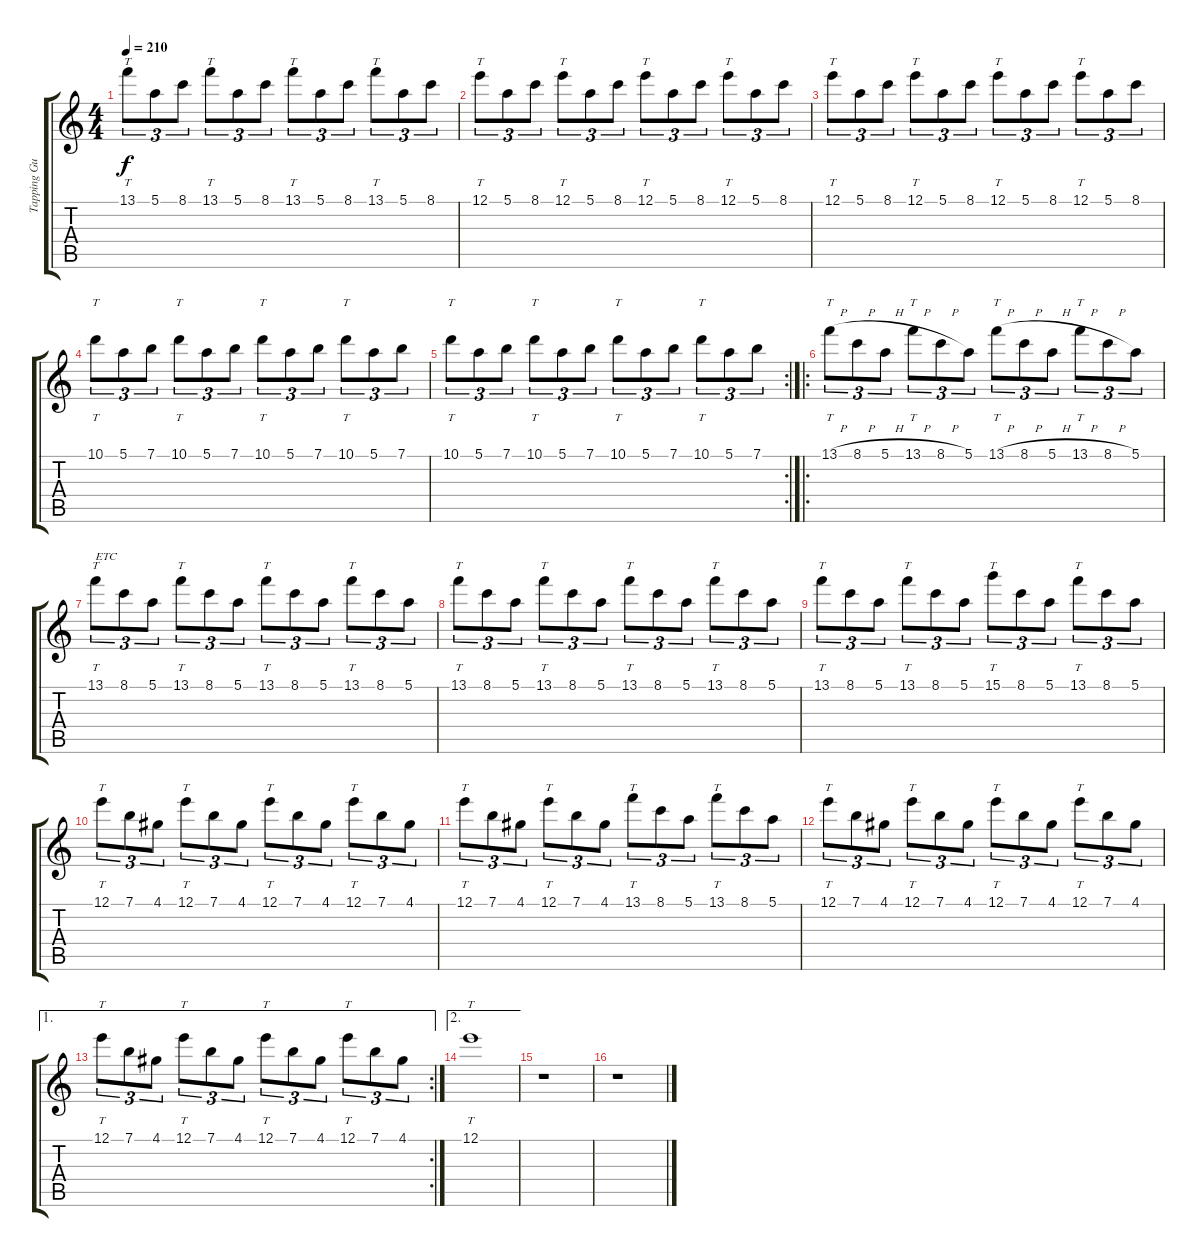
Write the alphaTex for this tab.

\track ("Tapping Guitar" "Tapping Gu") {instrument overdrivenguitar}
\staff {score tabs}
\tuning (E4 B3 G3 D3 A2 E2) {hide}
\ts (4 4)
\tempo 210
\clef g2
\ks c
13.1.8{tt tu (3 2) dy f} 5.1.8{tu (3 2)} 8.1.8{tu (3 2)} 13.1.8{tt tu (3 2)} 5.1.8{tu (3 2)} 8.1.8{tu (3 2)} 13.1.8{tt tu (3 2)} 5.1.8{tu (3 2)} 8.1.8{tu (3 2)} 13.1.8{tt tu (3 2)} 5.1.8{tu (3 2)} 8.1.8{tu (3 2)} |
12.1.8{tt tu (3 2)} 5.1.8{tu (3 2)} 8.1.8{tu (3 2)} 12.1.8{tt tu (3 2)} 5.1.8{tu (3 2)} 8.1.8{tu (3 2)} 12.1.8{tt tu (3 2)} 5.1.8{tu (3 2)} 8.1.8{tu (3 2)} 12.1.8{tt tu (3 2)} 5.1.8{tu (3 2)} 8.1.8{tu (3 2)} |
12.1.8{tt tu (3 2)} 5.1.8{tu (3 2)} 8.1.8{tu (3 2)} 12.1.8{tt tu (3 2)} 5.1.8{tu (3 2)} 8.1.8{tu (3 2)} 12.1.8{tt tu (3 2)} 5.1.8{tu (3 2)} 8.1.8{tu (3 2)} 12.1.8{tt tu (3 2)} 5.1.8{tu (3 2)} 8.1.8{tu (3 2)} |
10.1.8{tt tu (3 2)} 5.1.8{tu (3 2)} 7.1.8{tu (3 2)} 10.1.8{tt tu (3 2)} 5.1.8{tu (3 2)} 7.1.8{tu (3 2)} 10.1.8{tt tu (3 2)} 5.1.8{tu (3 2)} 7.1.8{tu (3 2)} 10.1.8{tt tu (3 2)} 5.1.8{tu (3 2)} 7.1.8{tu (3 2)} |
\rc 2
10.1.8{tt tu (3 2)} 5.1.8{tu (3 2)} 7.1.8{tu (3 2)} 10.1.8{tt tu (3 2)} 5.1.8{tu (3 2)} 7.1.8{tu (3 2)} 10.1.8{tt tu (3 2)} 5.1.8{tu (3 2)} 7.1.8{tu (3 2)} 10.1.8{tt tu (3 2)} 5.1.8{tu (3 2)} 7.1.8{tu (3 2)} |
\ro
13.1{h}.8{tt tu (3 2)} 8.1{h}.8{tu (3 2)} 5.1{h}.8{tu (3 2)} 13.1{h}.8{tt tu (3 2)} 8.1{h}.8{tu (3 2)} 5.1.8{tu (3 2)} 13.1{h}.8{tt tu (3 2)} 8.1{h}.8{tu (3 2)} 5.1{h}.8{tu (3 2)} 13.1{h}.8{tt tu (3 2)} 8.1{h}.8{tu (3 2)} 5.1.8{tu (3 2)} |
13.1.8{tt tu (3 2) txt "ETC"} 8.1.8{tu (3 2)} 5.1.8{tu (3 2)} 13.1.8{tt tu (3 2)} 8.1.8{tu (3 2)} 5.1.8{tu (3 2)} 13.1.8{tt tu (3 2)} 8.1.8{tu (3 2)} 5.1.8{tu (3 2)} 13.1.8{tt tu (3 2)} 8.1.8{tu (3 2)} 5.1.8{tu (3 2)} |
13.1.8{tt tu (3 2)} 8.1.8{tu (3 2)} 5.1.8{tu (3 2)} 13.1.8{tt tu (3 2)} 8.1.8{tu (3 2)} 5.1.8{tu (3 2)} 13.1.8{tt tu (3 2)} 8.1.8{tu (3 2)} 5.1.8{tu (3 2)} 13.1.8{tt tu (3 2)} 8.1.8{tu (3 2)} 5.1.8{tu (3 2)} |
13.1.8{tt tu (3 2)} 8.1.8{tu (3 2)} 5.1.8{tu (3 2)} 13.1.8{tt tu (3 2)} 8.1.8{tu (3 2)} 5.1.8{tu (3 2)} 15.1.8{tt tu (3 2)} 8.1.8{tu (3 2)} 5.1.8{tu (3 2)} 13.1.8{tt tu (3 2)} 8.1.8{tu (3 2)} 5.1.8{tu (3 2)} |
12.1.8{tt tu (3 2)} 7.1.8{tu (3 2)} 4.1.8{tu (3 2)} 12.1.8{tt tu (3 2)} 7.1.8{tu (3 2)} 4.1.8{tu (3 2)} 12.1.8{tt tu (3 2)} 7.1.8{tu (3 2)} 4.1.8{tu (3 2)} 12.1.8{tt tu (3 2)} 7.1.8{tu (3 2)} 4.1.8{tu (3 2)} |
12.1.8{tt tu (3 2)} 7.1.8{tu (3 2)} 4.1.8{tu (3 2)} 12.1.8{tt tu (3 2)} 7.1.8{tu (3 2)} 4.1.8{tu (3 2)} 13.1.8{tt tu (3 2)} 8.1.8{tu (3 2)} 5.1.8{tu (3 2)} 13.1.8{tt tu (3 2)} 8.1.8{tu (3 2)} 5.1.8{tu (3 2)} |
12.1.8{tt tu (3 2)} 7.1.8{tu (3 2)} 4.1.8{tu (3 2)} 12.1.8{tt tu (3 2)} 7.1.8{tu (3 2)} 4.1.8{tu (3 2)} 12.1.8{tt tu (3 2)} 7.1.8{tu (3 2)} 4.1.8{tu (3 2)} 12.1.8{tt tu (3 2)} 7.1.8{tu (3 2)} 4.1.8{tu (3 2)} |
\ae 1
\rc 2
12.1.8{tt tu (3 2)} 7.1.8{tu (3 2)} 4.1.8{tu (3 2)} 12.1.8{tt tu (3 2)} 7.1.8{tu (3 2)} 4.1.8{tu (3 2)} 12.1.8{tt tu (3 2)} 7.1.8{tu (3 2)} 4.1.8{tu (3 2)} 12.1.8{tt tu (3 2)} 7.1.8{tu (3 2)} 4.1.8{tu (3 2)} |
\ae 2
12.1.1{tt} |
r.1 |
r.1
